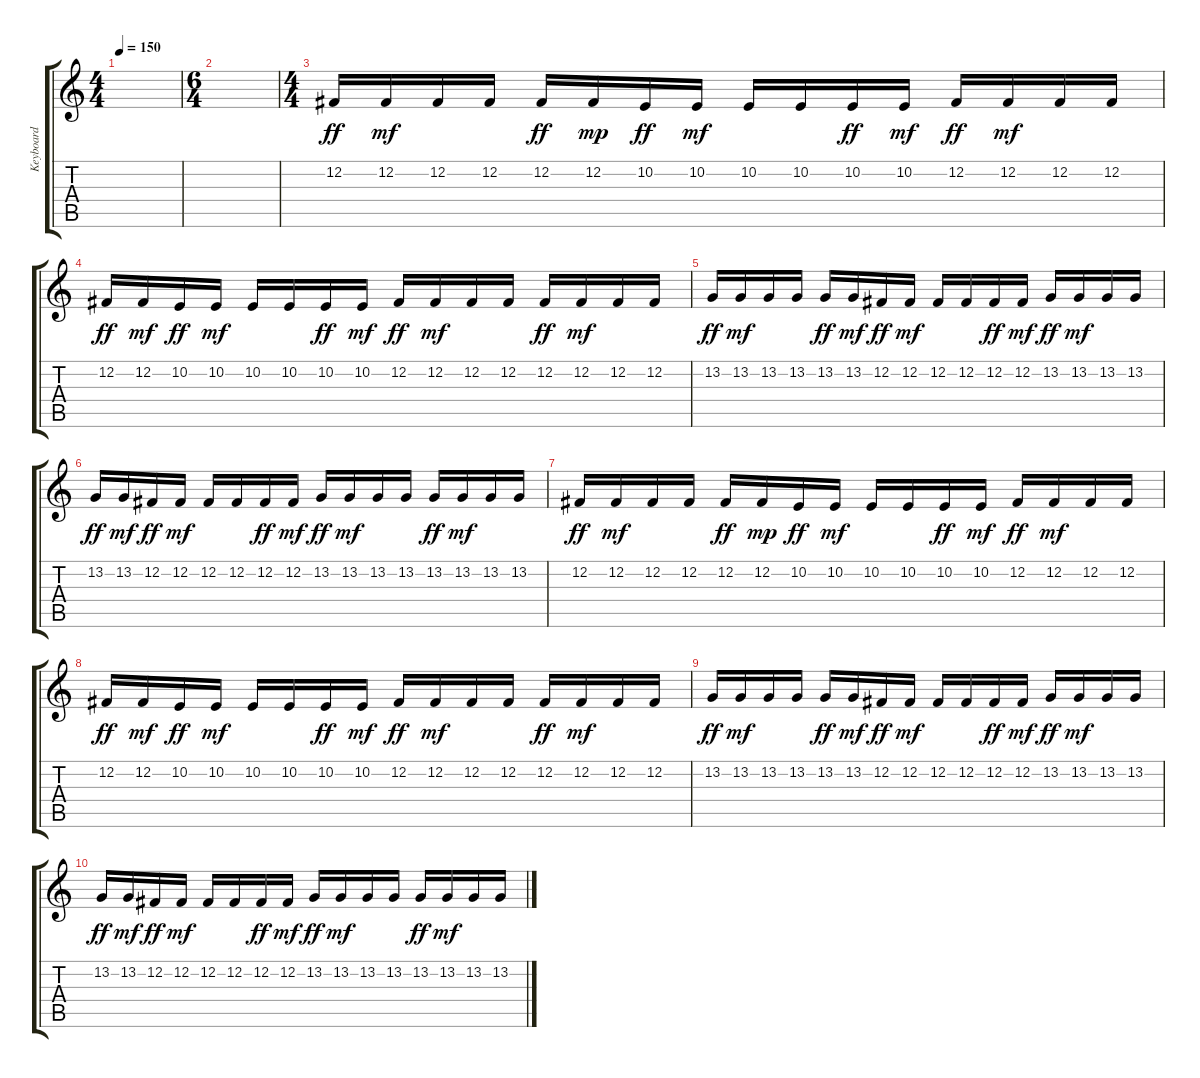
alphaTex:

\track ("Keyboard" "Keyboard") {instrument synthstrings2}
\staff {score tabs}
\tuning (B3 Gb3 D3 A2 E2 B1) {hide}
\ts (4 4)
\tempo 150
\clef g2
\ks c
|
\ts (6 4)
|
\ts (4 4)
12.2.16{dy ff volume 5} 12.2.16{dy mf} 12.2.16 12.2.16 12.2.16{dy ff} 12.2.16{dy mp} 10.2.16{dy ff} 10.2.16{dy mf} 10.2.16 10.2.16 10.2.16{dy ff} 10.2.16{dy mf} 12.2.16{dy ff} 12.2.16{dy mf} 12.2.16 12.2.16 |
12.2.16{dy ff} 12.2.16{dy mf} 10.2.16{dy ff} 10.2.16{dy mf} 10.2.16 10.2.16 10.2.16{dy ff} 10.2.16{dy mf} 12.2.16{dy ff} 12.2.16{dy mf} 12.2.16 12.2.16 12.2.16{dy ff} 12.2.16{dy mf} 12.2.16 12.2.16 |
13.2.16{dy ff} 13.2.16{dy mf} 13.2.16 13.2.16 13.2.16{dy ff} 13.2.16{dy mf} 12.2.16{dy ff} 12.2.16{dy mf} 12.2.16 12.2.16 12.2.16{dy ff} 12.2.16{dy mf} 13.2.16{dy ff} 13.2.16{dy mf} 13.2.16 13.2.16 |
13.2.16{dy ff} 13.2.16{dy mf} 12.2.16{dy ff} 12.2.16{dy mf} 12.2.16 12.2.16 12.2.16{dy ff} 12.2.16{dy mf} 13.2.16{dy ff} 13.2.16{dy mf} 13.2.16 13.2.16 13.2.16{dy ff} 13.2.16{dy mf} 13.2.16 13.2.16 |
12.2.16{dy ff} 12.2.16{dy mf} 12.2.16 12.2.16 12.2.16{dy ff} 12.2.16{dy mp} 10.2.16{dy ff} 10.2.16{dy mf} 10.2.16 10.2.16 10.2.16{dy ff} 10.2.16{dy mf} 12.2.16{dy ff} 12.2.16{dy mf} 12.2.16 12.2.16 |
12.2.16{dy ff} 12.2.16{dy mf} 10.2.16{dy ff} 10.2.16{dy mf} 10.2.16 10.2.16 10.2.16{dy ff} 10.2.16{dy mf} 12.2.16{dy ff} 12.2.16{dy mf} 12.2.16 12.2.16 12.2.16{dy ff} 12.2.16{dy mf} 12.2.16 12.2.16 |
13.2.16{dy ff} 13.2.16{dy mf} 13.2.16 13.2.16 13.2.16{dy ff} 13.2.16{dy mf} 12.2.16{dy ff} 12.2.16{dy mf} 12.2.16 12.2.16 12.2.16{dy ff} 12.2.16{dy mf} 13.2.16{dy ff} 13.2.16{dy mf} 13.2.16 13.2.16 |
13.2.16{dy ff} 13.2.16{dy mf} 12.2.16{dy ff} 12.2.16{dy mf} 12.2.16 12.2.16 12.2.16{dy ff} 12.2.16{dy mf} 13.2.16{dy ff} 13.2.16{dy mf} 13.2.16 13.2.16 13.2.16{dy ff} 13.2.16{dy mf} 13.2.16 13.2.16
